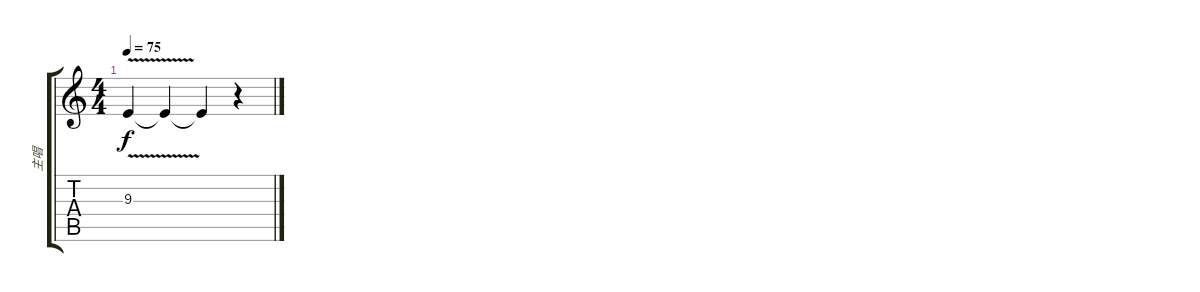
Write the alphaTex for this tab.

\track ("主唱" "主唱") {instrument sopranosax}
\staff {score tabs}
\tuning (E4 B3 G3 D3 A2 E2) {hide}
\ts (4 4)
\tempo 75
\clef g2
\ks c
9.3{v}.4{dy f} 9.3{t}.4 9.3{t}.4 r.4
